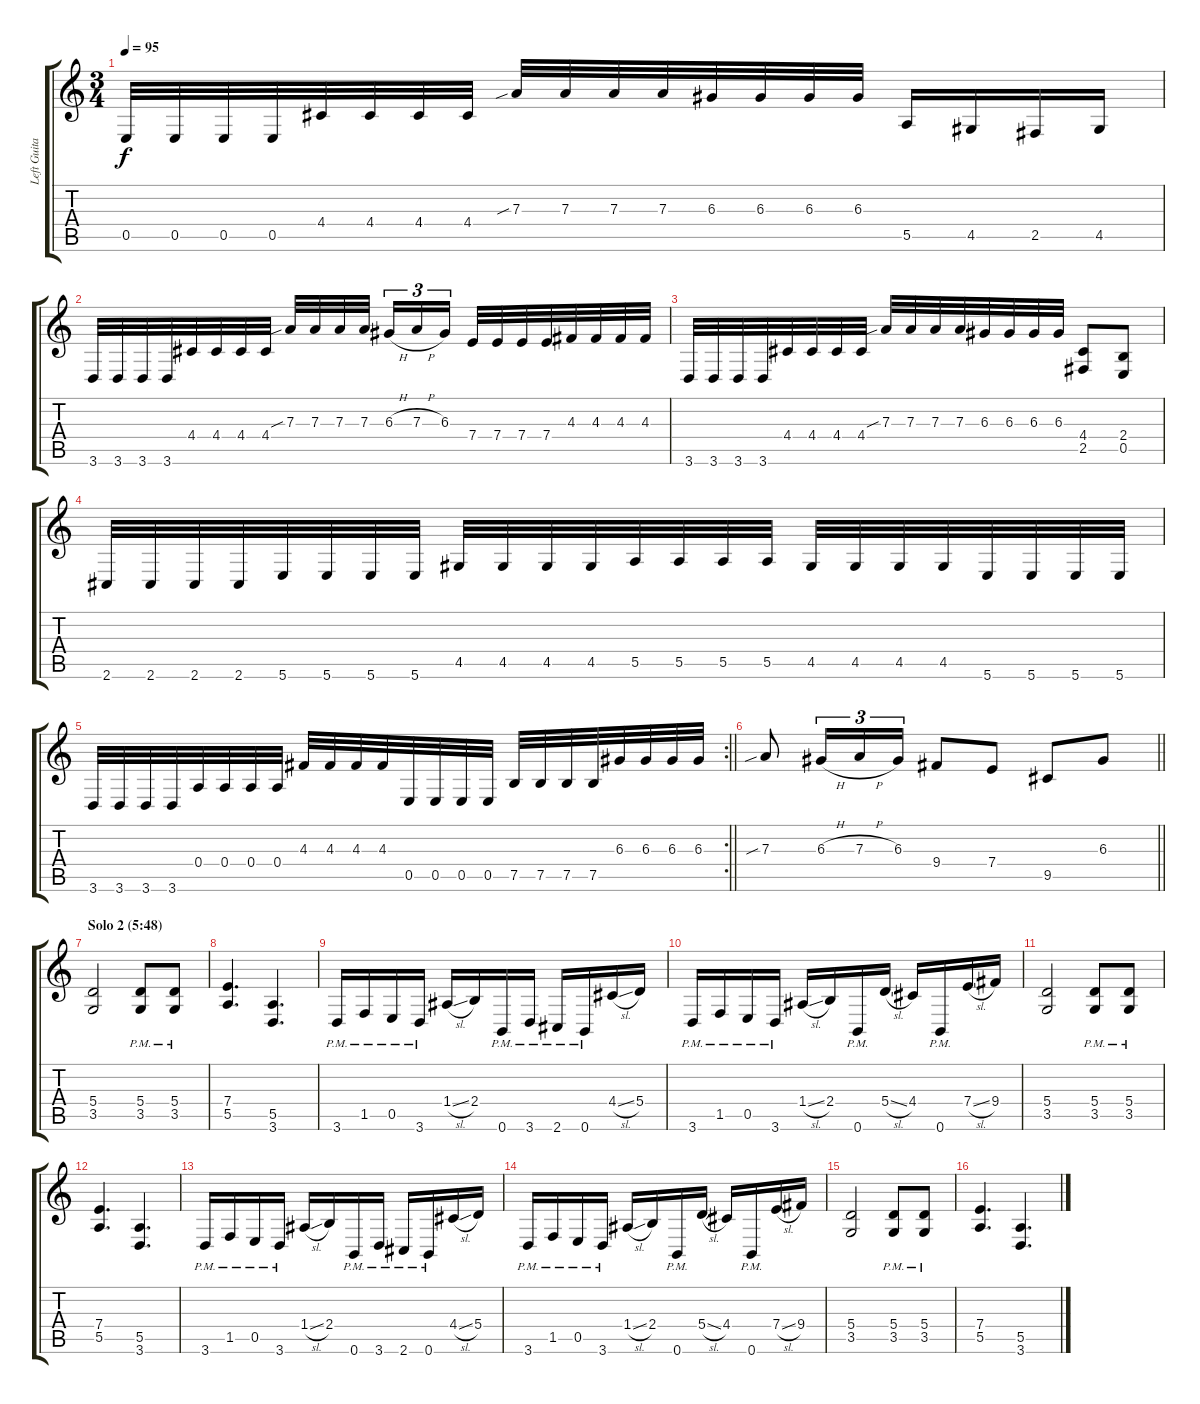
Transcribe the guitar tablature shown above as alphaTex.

\track ("Left Guitar" "Left Guita") {instrument distortionguitar}
\staff {score tabs}
\tuning (B3 Gb3 D3 A2 E2 B1) {hide}
\ts (3 4)
\tempo 95
\clef g2
\ks c
0.5.32{dy f} 0.5.32 0.5.32 0.5.32 4.4.32 4.4.32 4.4.32 4.4.32 7.3{sib}.32 7.3.32 7.3.32 7.3.32 6.3.32 6.3.32 6.3.32 6.3.32 5.5.16 4.5.16 2.5.16 4.5.16 |
3.6.32 3.6.32 3.6.32 3.6.32 4.4.32 4.4.32 4.4.32 4.4.32 7.3{sib}.32 7.3.32 7.3.32 7.3.32{beam splitsecondary} 6.3{h}.16{tu (3 2)} 7.3{h}.16{tu (3 2)} 6.3.16{tu (3 2)} 7.4.32 7.4.32 7.4.32 7.4.32 4.3.32 4.3.32 4.3.32 4.3.32 |
3.6.32 3.6.32 3.6.32 3.6.32 4.4.32 4.4.32 4.4.32 4.4.32 7.3{sib}.32 7.3.32 7.3.32 7.3.32 6.3.32 6.3.32 6.3.32 6.3.32 (4.4 2.5).8 (2.4 0.5).8 |
2.6.32 2.6.32 2.6.32 2.6.32 5.6.32 5.6.32 5.6.32 5.6.32 4.5.32 4.5.32 4.5.32 4.5.32 5.5.32 5.5.32 5.5.32 5.5.32 4.5.32 4.5.32 4.5.32 4.5.32 5.6.32 5.6.32 5.6.32 5.6.32 |
\rc 2
\barLineRight lightlight
3.6.32 3.6.32 3.6.32 3.6.32 0.4.32 0.4.32 0.4.32 0.4.32 4.3.32 4.3.32 4.3.32 4.3.32 0.5.32 0.5.32 0.5.32 0.5.32 7.5.32 7.5.32 7.5.32 7.5.32 6.3.32 6.3.32 6.3.32 6.3.32 |
\barLineRight lightlight
7.3{sib}.8 6.3{h}.16{tu (3 2)} 7.3{h}.16{tu (3 2)} 6.3.16{tu (3 2)} 9.4.8 7.4.8 9.5.8 6.3.8 |
\section ("" "Solo 2 (5:48)")
(5.4 3.5).2 (5.4{pm} 3.5{pm}).8 (5.4{pm} 3.5{pm}).8 |
(7.4 5.5).4{d} (5.5 3.6).4{d} |
3.6{pm}.16 1.5{pm}.16 0.5{pm}.16 3.6{pm}.16 1.4{sl}.16 2.4.16 0.6{pm}.16 3.6{pm}.16 2.6{pm}.16 0.6{pm}.16 4.4{sl}.16 5.4.16 |
3.6{pm}.16 1.5{pm}.16 0.5{pm}.16 3.6{pm}.16 1.4{sl}.16 2.4.16 0.6{pm}.16 5.4{sl}.16 4.4.16 0.6{pm}.16 7.4{sl}.16 9.4.16 |
(5.4 3.5).2 (5.4{pm} 3.5{pm}).8 (5.4{pm} 3.5{pm}).8 |
(7.4 5.5).4{d} (5.5 3.6).4{d} |
3.6{pm}.16 1.5{pm}.16 0.5{pm}.16 3.6{pm}.16 1.4{sl}.16 2.4.16 0.6{pm}.16 3.6{pm}.16 2.6{pm}.16 0.6{pm}.16 4.4{sl}.16 5.4.16 |
3.6{pm}.16 1.5{pm}.16 0.5{pm}.16 3.6{pm}.16 1.4{sl}.16 2.4.16 0.6{pm}.16 5.4{sl}.16 4.4.16 0.6{pm}.16 7.4{sl}.16 9.4.16 |
(5.4 3.5).2 (5.4{pm} 3.5{pm}).8 (5.4{pm} 3.5{pm}).8 |
(7.4 5.5).4{d} (5.5 3.6).4{d}
